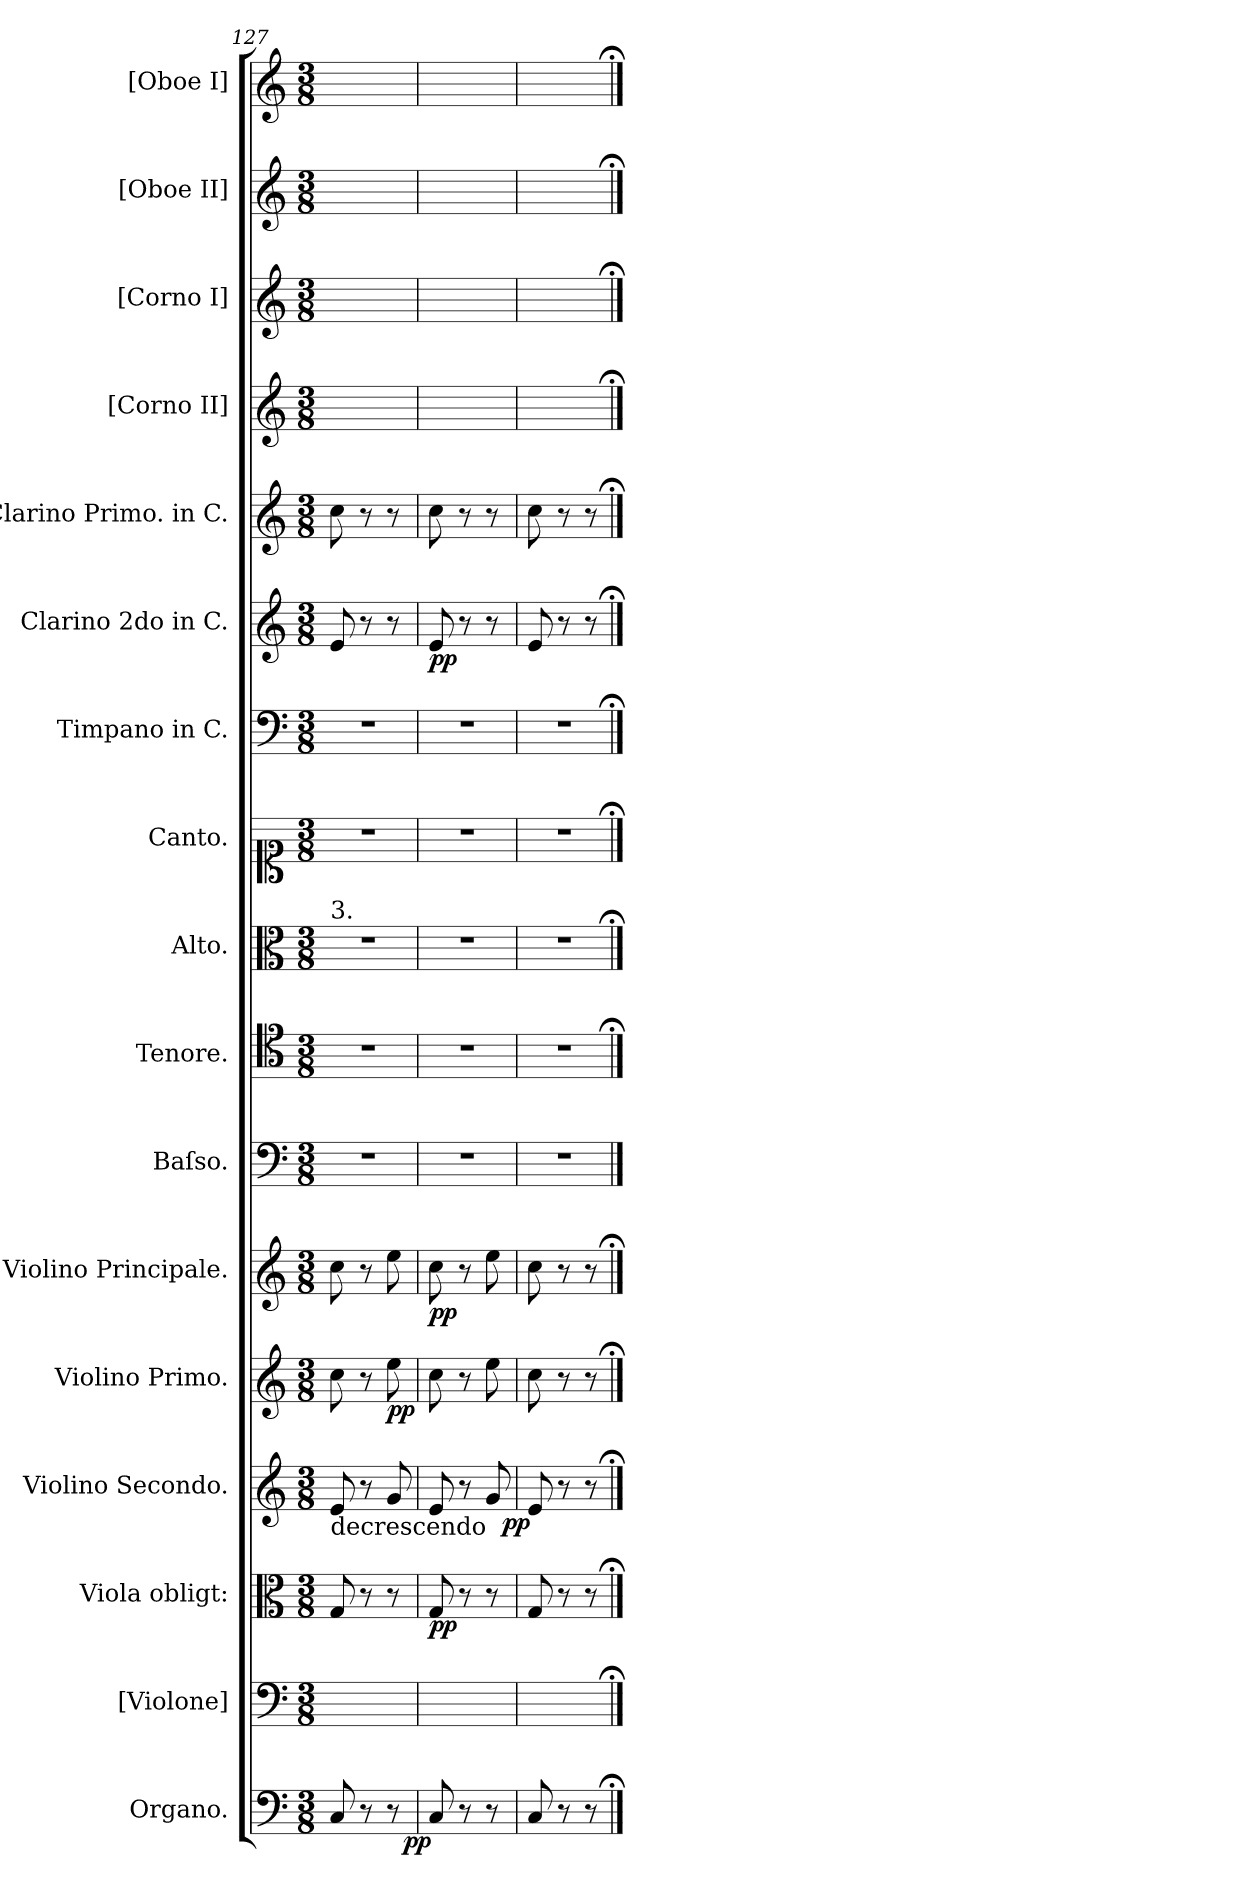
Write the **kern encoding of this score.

**kern	**dynam	**kern	**kern	**dynam	**kern	**dynam	**kern	**dynam	**kern	**dynam	**kern	**kern	**kern	**kern	**kern	**kern	**dynam	**kern	**kern	**kern	**kern	**kern
*part17	*part17	*part16	*part15	*part15	*part14	*part14	*part13	*part13	*part12	*part12	*part11	*part10	*part9	*part8	*part7	*part6	*part6	*part5	*part4	*part3	*part2	*part1
*staff17	*staff17	*staff16	*staff15	*staff15	*staff14	*staff14	*staff13	*staff13	*staff12	*staff12	*staff11	*staff10	*staff9	*staff8	*staff7	*staff6	*staff6	*staff5	*staff4	*staff3	*staff2	*staff1
*I"Organo.	*	*I"[Violone]	*I"Viola obligt:	*	*I"Violino Secondo.	*	*I"Violino Primo.	*	*I"Violino Principale.	*	*I"Baſso.	*I"Tenore.	*I"Alto.	*I"Canto.	*I"Timpano in C.	*I"Clarino 2do in C.	*	*I"Clarino Primo. in C.	*I"[Corno II]	*I"[Corno I]	*I"[Oboe II]	*I"[Oboe I]
*I'org	*	*I'vlne	*I'vla obl.	*	*I'vl 2	*	*I'vl 1	*	*I'vl princ.	*	*I'B	*I'T	*I'A	*	*I'timp	*I'clno 2	*	*I'clno 1	*I'cor II	*I'cor I	*I'ob II	*I'ob I
*clefF4	*	*clefF4	*clefC3	*	*clefG2	*	*clefG2	*	*clefG2	*	*clefF4	*clefC4	*clefC3	*clefC1	*clefF4	*clefG2	*	*clefG2	*clefG2	*clefG2	*clefG2	*clefG2
*k[]	*	*k[]	*k[]	*	*k[]	*	*k[]	*	*k[]	*	*k[]	*k[]	*k[]	*k[]	*k[]	*k[]	*	*k[]	*k[]	*k[]	*k[]	*k[]
*M3/8	*	*M3/8	*M3/8	*	*M3/8	*	*M3/8	*	*M3/8	*	*M3/8	*M3/8	*M3/8	*M3/8	*M3/8	*M3/8	*	*M3/8	*M3/8	*M3/8	*M3/8	*M3/8
=127	=127	=127	=127	=127	=127	=127	=127	=127	=127	=127	=127	=127	=127	=127	=127	=127	=127	=127	=127	=127	=127	=127
!	!	!	!	!	!	!	!	!	!	!	!	!	!LO:TX:a:t=3.	!	!	!	!	!	!	!	!	!
!	!	!	!	!	!LO:TX:b:t=decrescendo	!	!	!	!	!	!	!	!	!	!	!	!	!	!	!	!	!
8C/	.	4.ryy	8G/	.	8e/	.	8cc\	.	8cc\	.	4.r	4.r	4.r	4.r	4.r	8e/	.	8cc\	4.ryy	4.ryy	4.ryy	4.ryy
8r	.	.	8r	.	8r	.	8r	.	8r	.	.	.	.	.	.	8r	.	8r	.	.	.	.
!	!	!	!	!	!	!	!	!LO:DY:b	!	!	!	!	!	!	!	!	!	!	!	!	!	!
8r	.	.	8r	.	8g/	.	8ee\	pp	8ee\	.	.	.	.	.	.	8r	.	8r	.	.	.	.
=128	=128	=128	=128	=128	=128	=128	=128	=128	=128	=128	=128	=128	=128	=128	=128	=128	=128	=128	=128	=128	=128	=128
!	!LO:DY:rj	!	!	!	!	!	!	!	!	!LO:DY:b	!	!	!	!	!	!	!	!	!	!	!	!
8C/	pp	4.ryy	8G/	pp	8e/	.	8cc\	.	8cc\	pp	4.r	4.r	4.r	4.r	4.r	8e/	pp	8cc\	4.ryy	4.ryy	4.ryy	4.ryy
8r	.	.	8r	.	8r	.	8r	.	8r	.	.	.	.	.	.	8r	.	8r	.	.	.	.
8r	.	.	8r	.	8g/	.	8ee\	.	8ee\	.	.	.	.	.	.	8r	.	8r	.	.	.	.
=129	=129	=129	=129	=129	=129	=129	=129	=129	=129	=129	=129	=129	=129	=129	=129	=129	=129	=129	=129	=129	=129	=129
!	!	!	!	!	!	!LO:DY:rj	!	!	!	!	!	!	!	!	!	!	!	!	!	!	!	!
8C/	.	4.ryy	8G/	.	8e/	pp	8cc\	.	8cc\	.	4.r	4.r	4.r	4.r	4.r	8e/	.	8cc\	4.ryy	4.ryy	4.ryy	4.ryy
8r	.	.	8r	.	8r	.	8r	.	8r	.	.	.	.	.	.	8r	.	8r	.	.	.	.
8r	.	.	8r	.	8r	.	8r	.	8r	.	.	.	.	.	.	8r	.	8r	.	.	.	.
==;	==;	==;	==;	==;	==;	==;	==;	==;	==;	==;	==	==;	==;	==;	==;	==;	==;	==;	==;	==;	==;	==;
*-	*-	*-	*-	*-	*-	*-	*-	*-	*-	*-	*-	*-	*-	*-	*-	*-	*-	*-	*-	*-	*-	*-
